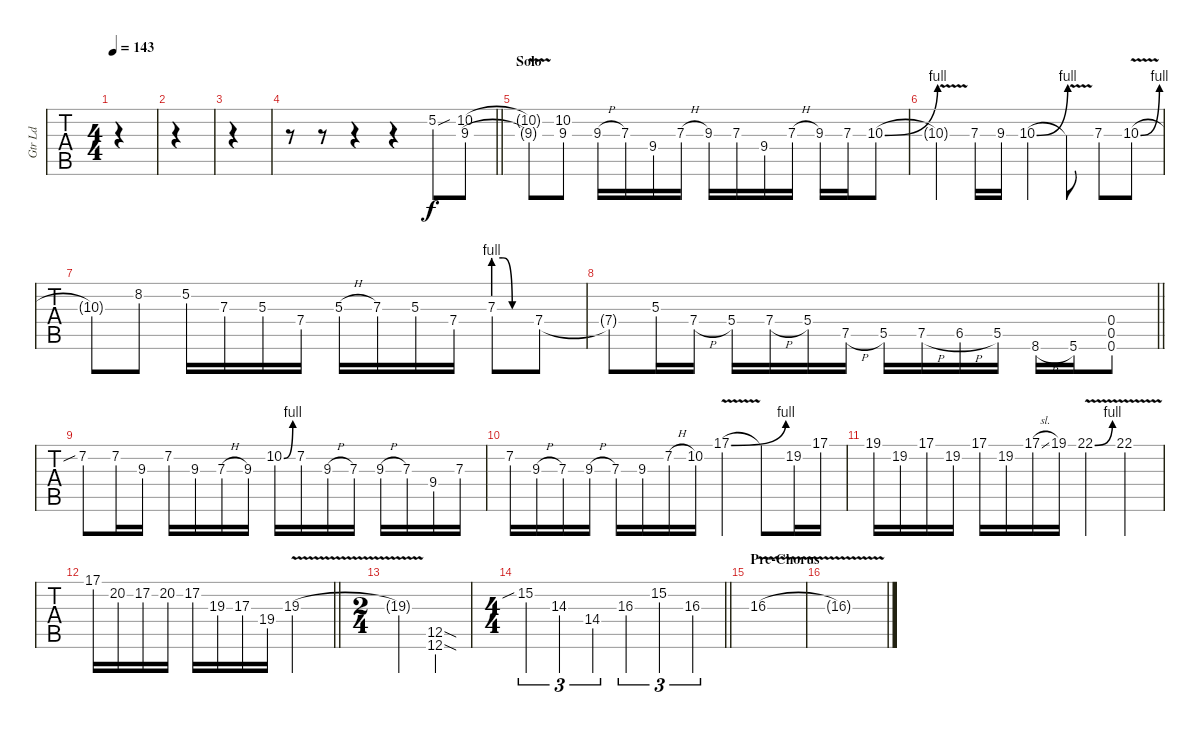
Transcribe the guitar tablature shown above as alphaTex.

\track ("Gtr Ld" "Gtr Ld") {instrument distortionguitar}
\staff {tabs}
\tuning (F4 C4 Ab3 Eb3 Bb2 F2) {hide}
\ts (4 4)
\tempo 143
\clef g2
\ks c
|
|
|
\barLineRight lightlight
r.8 r.8 r.4 r.4 5.2{sou}.8 (10.2 9.3).8 |
\section ("" "Solo")
(10.2{v t} 9.3{v t}).8 (10.2 9.3).8 9.3{h}.16 7.3.16 9.4.16 7.3{h}.16 9.3.16 7.3.16 9.4.16 7.3{h}.16 9.3.16 7.3.16 10.3{be (bend 0 0 60 4)}.8 |
10.3{v t}.4 7.3.16 9.3.16 10.3{be (bend 0 0 60 4)}.4 10.3{v t}.8 7.3.8 10.3{be (bend 0 0 60 4) v}.8 |
10.3{t}.8 8.2.8 5.2.16 7.3.16 5.3.16 7.4.16 5.3{h}.16 7.3.16 5.3.16 7.4.16 7.3{be (custom 0 4 15 4 30 0 60 0)}.8 7.4.8 |
\barLineRight lightlight
7.4{t}.8 5.3.16 7.4{h}.16 5.4.16 7.4{h}.16 5.4.16 7.5{h}.16 5.5.16 7.5{h}.16 6.5{h}.16 5.5.16 8.6{h}.16 5.6.16 (0.4 0.5 0.6).8 |
7.2{sib}.8 7.2.16 9.3.16 7.2.16 9.3.16 7.3{h}.16 9.3.16 10.2{be (bend 0 0 60 4)}.16 7.2.16 9.3{h}.16 7.3.16 9.3{h}.16 7.3.16 9.4.16 7.3.16 |
7.2.16 9.3{h}.16 7.3.16 9.3{h}.16 7.3.16 9.3.16 7.2{h}.16 10.2.16 17.1{be (bend 0 0 60 4) v}.4 17.1{t}.8 19.2.16 17.1.16 |
19.1.16 19.2.16 17.1.16 19.2.16 17.1.16 19.2.16 17.1{sl}.16 19.1.16 22.1{be (bend 0 0 60 4) v}.4 22.1{v}.4 |
\barLineRight lightlight
17.1.16 20.2.16 17.2.16 20.2.16 17.2.16 19.3.16 17.3.16 19.4.16 19.3{v}.2 |
\ts (2 4)
19.3{t}.4 (12.5{sod} 12.6{sod}).4 |
\ts (4 4)
\barLineRight lightlight
15.2{sib}.4{tu (3 2)} 14.3.4{tu (3 2)} 14.4.4{tu (3 2)} 16.3.4{tu (3 2)} 15.2.4{tu (3 2)} 16.3.4{tu (3 2)} |
\section ("" "Pre-Chorus")
16.3{v}.1{volume 1} |
16.3{t}.1
